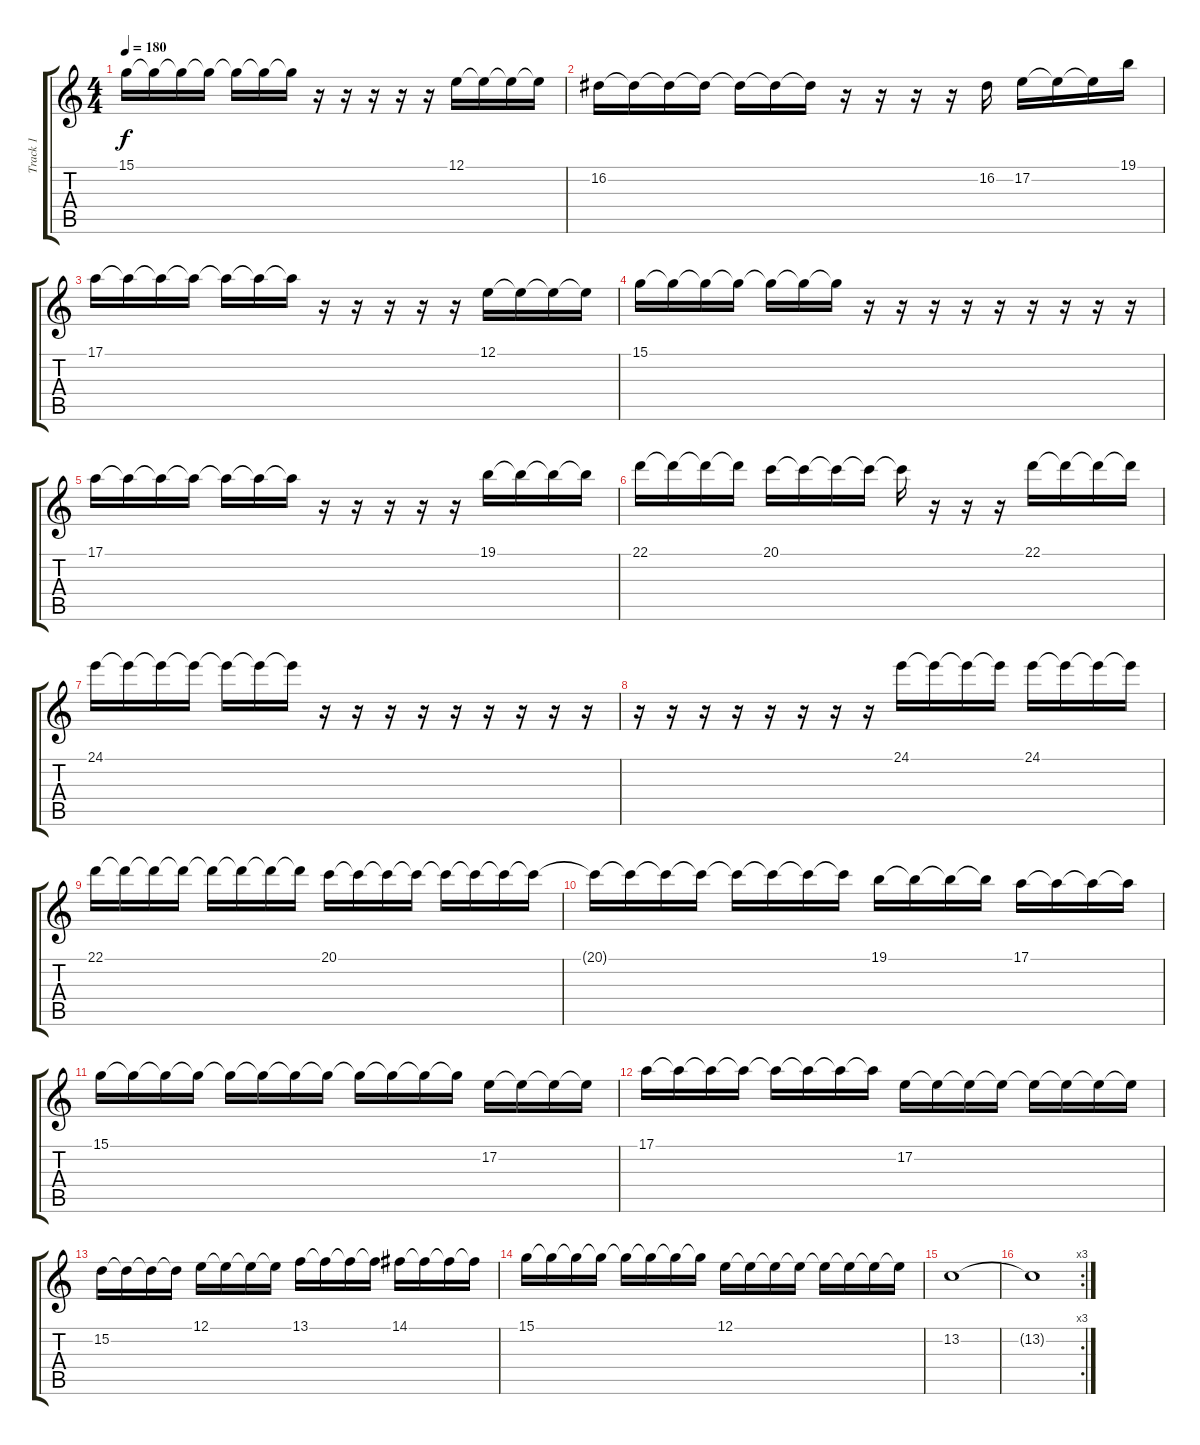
\track ("Track 1" "Track 1") {instrument lead5charang}
\staff {score tabs}
\tuning (E4 B3 G3 D3 A2 E2) {hide}
\ts (4 4)
\tempo 180
\clef g2
\ks c
15.1.16{dy f} 15.1{t}.16 15.1{t}.16 15.1{t}.16 15.1{t}.16 15.1{t}.16 15.1{t}.16 r.16 r.16 r.16 r.16 r.16 12.1.16 12.1{t}.16 12.1{t}.16 12.1{t}.16 |
16.2.16 16.2{t}.16 16.2{t}.16 16.2{t}.16 16.2{t}.16 16.2{t}.16 16.2{t}.16 r.16 r.16 r.16 r.16 16.2.16 17.2.16 17.2{t}.16 17.2{t}.16 19.1.16 |
17.1.16 17.1{t}.16 17.1{t}.16 17.1{t}.16 17.1{t}.16 17.1{t}.16 17.1{t}.16 r.16 r.16 r.16 r.16 r.16 12.1.16 12.1{t}.16 12.1{t}.16 12.1{t}.16 |
15.1.16 15.1{t}.16 15.1{t}.16 15.1{t}.16 15.1{t}.16 15.1{t}.16 15.1{t}.16 r.16 r.16 r.16 r.16 r.16 r.16 r.16 r.16 r.16 |
17.1.16 17.1{t}.16 17.1{t}.16 17.1{t}.16 17.1{t}.16 17.1{t}.16 17.1{t}.16 r.16 r.16 r.16 r.16 r.16 19.1.16 19.1{t}.16 19.1{t}.16 19.1{t}.16 |
22.1.16 22.1{t}.16 22.1{t}.16 22.1{t}.16 20.1.16 20.1{t}.16 20.1{t}.16 20.1{t}.16 20.1{t}.16 r.16 r.16 r.16 22.1.16 22.1{t}.16 22.1{t}.16 22.1{t}.16 |
24.1.16 24.1{t}.16 24.1{t}.16 24.1{t}.16 24.1{t}.16 24.1{t}.16 24.1{t}.16 r.16 r.16 r.16 r.16 r.16 r.16 r.16 r.16 r.16 |
r.16 r.16 r.16 r.16 r.16 r.16 r.16 r.16 24.1.16 24.1{t}.16 24.1{t}.16 24.1{t}.16 24.1.16 24.1{t}.16 24.1{t}.16 24.1{t}.16 |
22.1.16 22.1{t}.16 22.1{t}.16 22.1{t}.16 22.1{t}.16 22.1{t}.16 22.1{t}.16 22.1{t}.16 20.1.16 20.1{t}.16 20.1{t}.16 20.1{t}.16 20.1{t}.16 20.1{t}.16 20.1{t}.16 20.1{t}.16 |
20.1{t}.16 20.1{t}.16 20.1{t}.16 20.1{t}.16 20.1{t}.16 20.1{t}.16 20.1{t}.16 20.1{t}.16 19.1.16 19.1{t}.16 19.1{t}.16 19.1{t}.16 17.1.16 17.1{t}.16 17.1{t}.16 17.1{t}.16 |
15.1.16 15.1{t}.16 15.1{t}.16 15.1{t}.16 15.1{t}.16 15.1{t}.16 15.1{t}.16 15.1{t}.16 15.1{t}.16 15.1{t}.16 15.1{t}.16 15.1{t}.16 17.2.16 17.2{t}.16 17.2{t}.16 17.2{t}.16 |
17.1.16 17.1{t}.16 17.1{t}.16 17.1{t}.16 17.1{t}.16 17.1{t}.16 17.1{t}.16 17.1{t}.16 17.2.16 17.2{t}.16 17.2{t}.16 17.2{t}.16 17.2{t}.16 17.2{t}.16 17.2{t}.16 17.2{t}.16 |
15.2.16 15.2{t}.16 15.2{t}.16 15.2{t}.16 12.1.16 12.1{t}.16 12.1{t}.16 12.1{t}.16 13.1.16 13.1{t}.16 13.1{t}.16 13.1{t}.16 14.1.16 14.1{t}.16 14.1{t}.16 14.1{t}.16 |
15.1.16 15.1{t}.16 15.1{t}.16 15.1{t}.16 15.1{t}.16 15.1{t}.16 15.1{t}.16 15.1{t}.16 12.1.16 12.1{t}.16 12.1{t}.16 12.1{t}.16 12.1{t}.16 12.1{t}.16 12.1{t}.16 12.1{t}.16 |
13.2.1 |
\rc 3
13.2{t}.1
